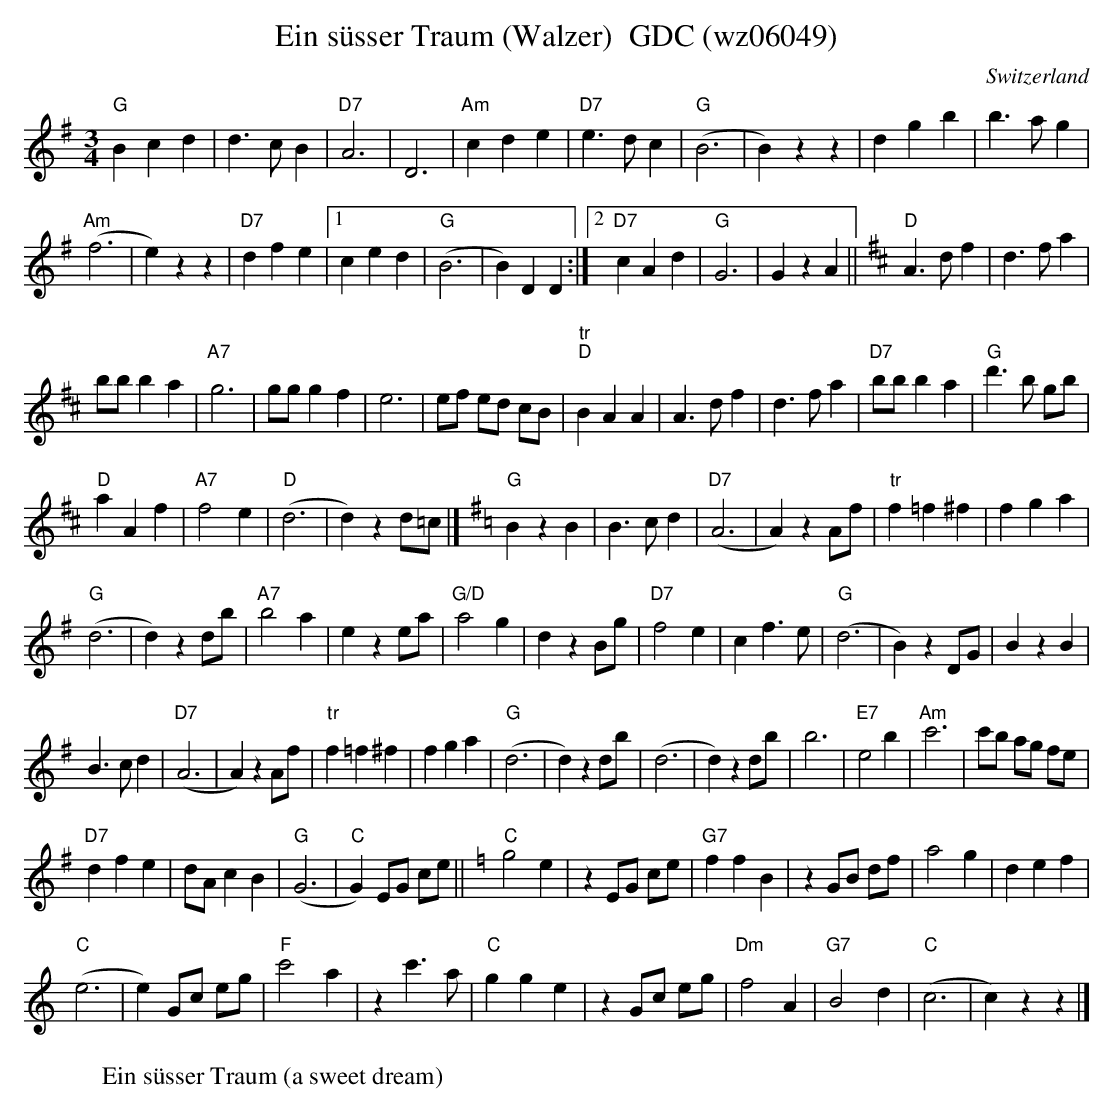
X:1
T:Ein süsser Traum (Walzer)  GDC (wz06049)
O:Switzerland
M:3/4
L:1/4
K:G major
"G"Bcd | d>cB | "D7"A3 | D3 | "Am"cde | "D7"e>dc | ("G"B3 | B)zz | dgb | b>ag |
("Am"f3 | e)zz | "D7"dfe |1 ced | ("G"B3 | B)DD :|2 "D7"cAd | "G"G3 | GzA || [K:D] "D"A>df | d>fa |
b/b/ba | "A7"g3 | g/g/gf | e3 | e/f/ e/d/ c/B/ | "tr""D"BAA | A>df | d>fa | "D7"b/b/ba | "G"d'>b g/b/ |
"D"aAf | "A7"f2e | ("D"d3 | d)zd/=c/ |] [K:G] "G"BzB | B>cd | ("D7"A3 | A)zA/f/ | "tr"f=f^f | fga |
("G"d3 | d)zd/b/ | "A7"b2a | eze/a/ | "G/D"a2g | dzB/g/ | "D7"f2e | cf>e | ("G"d3 | B)zD/G/ | BzB |
B>cd | ("D7"A3 | A)zA/f/ | "tr"f=f^f | fga | ("G"d3 | d)zd/b/ | (d3 | d)zd/b/ | b3 | "E7"e2b | "Am"c'3 | c'/b/ a/g/ f/e/ |
"D7"dfe | d/A/cB | ("G"G3 | "C"G)E/G/ c/e/ || [K:C] "C"g2e | zE/G/ c/e/ | "G7"ffB | zG/B/ d/f/ | a2g | def |
("C"e3 | e)G/c/ e/g/ | "F"c'2a | zc'>a | "C"gge | zG/c/ e/g/ | "Dm"f2A | "G7"B2d | ("C"c3 | c)zz |]
W:Ein süsser Traum (a sweet dream)
